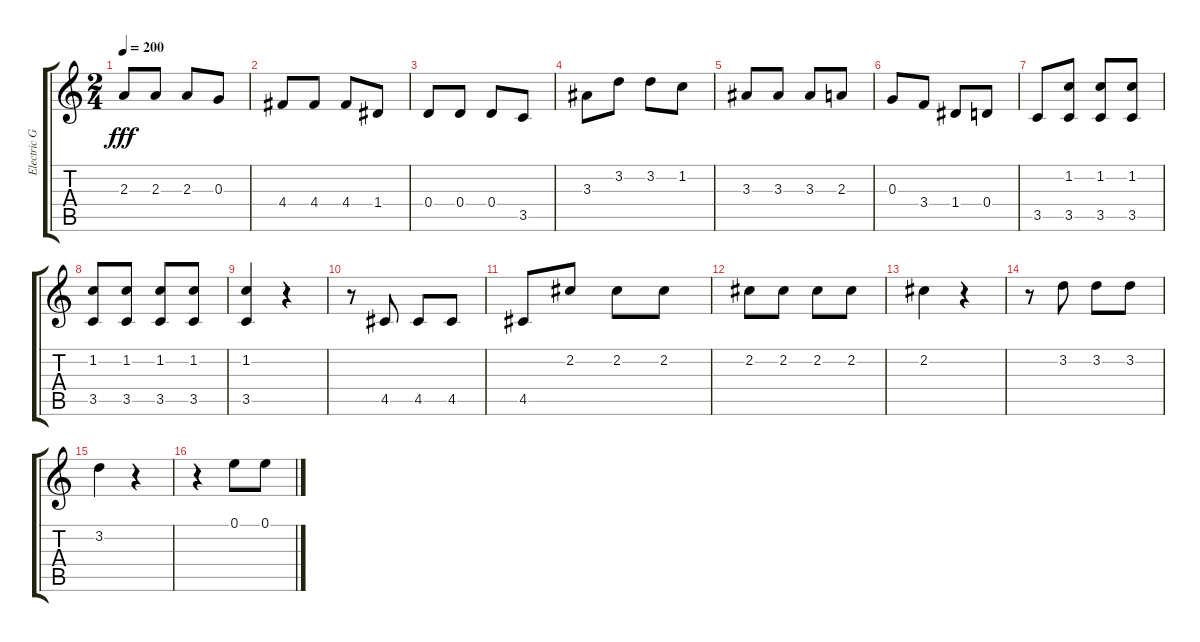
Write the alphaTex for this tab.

\track ("Electric Guitar 3" "Electric G") {instrument distortionguitar}
\staff {score tabs}
\tuning (E4 B3 G3 D3 A2 E2) {hide}
\ts (2 4)
\tempo 200
\clef g2
\ks c
2.3.8{dy fff} 2.3.8 2.3.8 0.3.8 |
4.4.8 4.4.8 4.4.8 1.4.8 |
0.4.8 0.4.8 0.4.8 3.5.8 |
3.3.8 3.2.8 3.2.8 1.2.8 |
3.3.8 3.3.8 3.3.8 2.3.8 |
0.3.8 3.4.8 1.4.8 0.4.8 |
3.5.8 (1.2 3.5).8 (1.2 3.5).8 (1.2 3.5).8 |
(1.2 3.5).8 (1.2 3.5).8 (1.2 3.5).8 (1.2 3.5).8 |
(1.2 3.5).4 r.4 |
r.8 4.5.8 4.5.8 4.5.8 |
4.5.8 2.2.8 2.2.8 2.2.8 |
2.2.8 2.2.8 2.2.8 2.2.8 |
2.2.4 r.4 |
r.8 3.2.8 3.2.8 3.2.8 |
3.2.4 r.4 |
r.4 0.1.8 0.1.8
